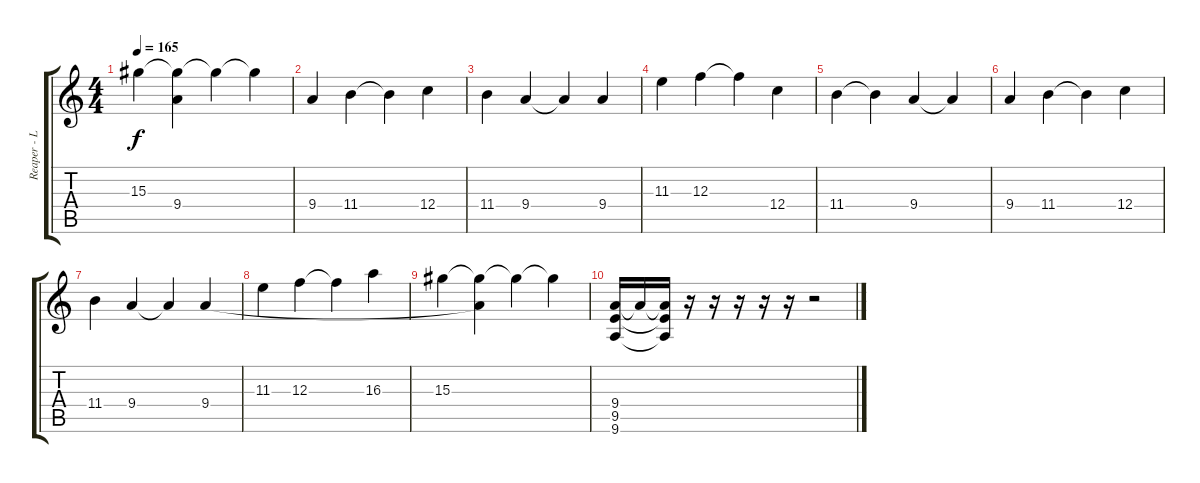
\track ("Reaper - Left" "Reaper - L") {instrument overdrivenguitar}
\staff {score tabs}
\tuning (D4 A3 F3 C3 G2 C2) {hide}
\ts (4 4)
\tempo 165
\clef g2
\ks c
15.3.4{dy f} (15.3{t} 9.4{t}).4 15.3{t}.4 15.3{t}.4 |
9.4.4 11.4.4 11.4{t}.4 12.4.4 |
11.4.4 9.4.4 9.4{t}.4 9.4.4 |
11.3.4 12.3.4 12.3{t}.4 12.4.4 |
11.4.4 11.4{t}.4 9.4.4 9.4{t}.4 |
9.4.4 11.4.4 11.4{t}.4 12.4.4 |
11.4.4 9.4.4 9.4{t}.4 9.4.4 |
11.3.4 12.3.4 12.3{t}.4 16.3.4 |
15.3.4 (15.3{t} 9.4{t}).4 15.3{t}.4 15.3{t}.4 |
(9.4 9.5 9.6).16 9.4{t}.16 (9.4{t} 9.5{t} 9.6{t}).16 r.16 r.16 r.16 r.16 r.16 r.2
